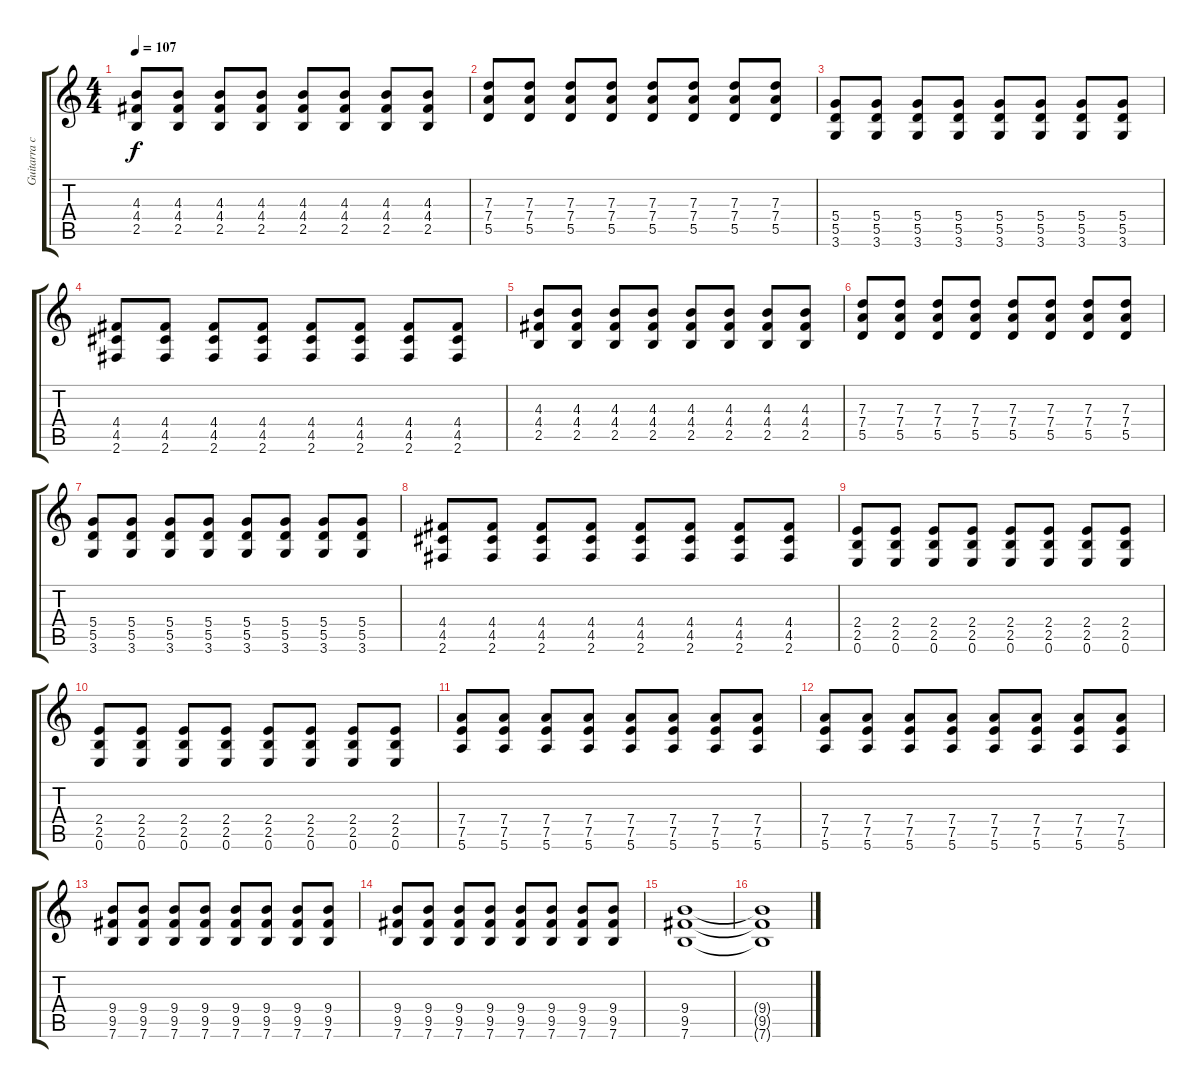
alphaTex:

\track ("Guitarra c/distorsion 2" "Guitarra c") {instrument distortionguitar}
\staff {score tabs}
\tuning (E4 B3 G3 D3 A2 E2) {hide}
\ts (4 4)
\tempo 107
\clef g2
\ks c
(4.3 4.4 2.5).8{dy f} (4.3 4.4 2.5).8 (4.3 4.4 2.5).8 (4.3 4.4 2.5).8 (4.3 4.4 2.5).8 (4.3 4.4 2.5).8 (4.3 4.4 2.5).8 (4.3 4.4 2.5).8 |
(7.3 7.4 5.5).8 (7.3 7.4 5.5).8 (7.3 7.4 5.5).8 (7.3 7.4 5.5).8 (7.3 7.4 5.5).8 (7.3 7.4 5.5).8 (7.3 7.4 5.5).8 (7.3 7.4 5.5).8 |
(5.4 5.5 3.6).8 (5.4 5.5 3.6).8 (5.4 5.5 3.6).8 (5.4 5.5 3.6).8 (5.4 5.5 3.6).8 (5.4 5.5 3.6).8 (5.4 5.5 3.6).8 (5.4 5.5 3.6).8 |
(4.4 4.5 2.6).8 (4.4 4.5 2.6).8 (4.4 4.5 2.6).8 (4.4 4.5 2.6).8 (4.4 4.5 2.6).8 (4.4 4.5 2.6).8 (4.4 4.5 2.6).8 (4.4 4.5 2.6).8 |
(4.3 4.4 2.5).8 (4.3 4.4 2.5).8 (4.3 4.4 2.5).8 (4.3 4.4 2.5).8 (4.3 4.4 2.5).8 (4.3 4.4 2.5).8 (4.3 4.4 2.5).8 (4.3 4.4 2.5).8 |
(7.3 7.4 5.5).8 (7.3 7.4 5.5).8 (7.3 7.4 5.5).8 (7.3 7.4 5.5).8 (7.3 7.4 5.5).8 (7.3 7.4 5.5).8 (7.3 7.4 5.5).8 (7.3 7.4 5.5).8 |
(5.4 5.5 3.6).8 (5.4 5.5 3.6).8 (5.4 5.5 3.6).8 (5.4 5.5 3.6).8 (5.4 5.5 3.6).8 (5.4 5.5 3.6).8 (5.4 5.5 3.6).8 (5.4 5.5 3.6).8 |
(4.4 4.5 2.6).8 (4.4 4.5 2.6).8 (4.4 4.5 2.6).8 (4.4 4.5 2.6).8 (4.4 4.5 2.6).8 (4.4 4.5 2.6).8 (4.4 4.5 2.6).8 (4.4 4.5 2.6).8 |
(2.4 2.5 0.6).8 (2.4 2.5 0.6).8 (2.4 2.5 0.6).8 (2.4 2.5 0.6).8 (2.4 2.5 0.6).8 (2.4 2.5 0.6).8 (2.4 2.5 0.6).8 (2.4 2.5 0.6).8 |
(2.4 2.5 0.6).8 (2.4 2.5 0.6).8 (2.4 2.5 0.6).8 (2.4 2.5 0.6).8 (2.4 2.5 0.6).8 (2.4 2.5 0.6).8 (2.4 2.5 0.6).8 (2.4 2.5 0.6).8 |
(7.4 7.5 5.6).8 (7.4 7.5 5.6).8 (7.4 7.5 5.6).8 (7.4 7.5 5.6).8 (7.4 7.5 5.6).8 (7.4 7.5 5.6).8 (7.4 7.5 5.6).8 (7.4 7.5 5.6).8 |
(7.4 7.5 5.6).8 (7.4 7.5 5.6).8 (7.4 7.5 5.6).8 (7.4 7.5 5.6).8 (7.4 7.5 5.6).8 (7.4 7.5 5.6).8 (7.4 7.5 5.6).8 (7.4 7.5 5.6).8 |
(9.4 9.5 7.6).8 (9.4 9.5 7.6).8 (9.4 9.5 7.6).8 (9.4 9.5 7.6).8 (9.4 9.5 7.6).8 (9.4 9.5 7.6).8 (9.4 9.5 7.6).8 (9.4 9.5 7.6).8 |
(9.4 9.5 7.6).8 (9.4 9.5 7.6).8 (9.4 9.5 7.6).8 (9.4 9.5 7.6).8 (9.4 9.5 7.6).8 (9.4 9.5 7.6).8 (9.4 9.5 7.6).8 (9.4 9.5 7.6).8 |
(9.4 9.5 7.6).1 |
(9.4{t} 9.5{t} 7.6{t}).1
